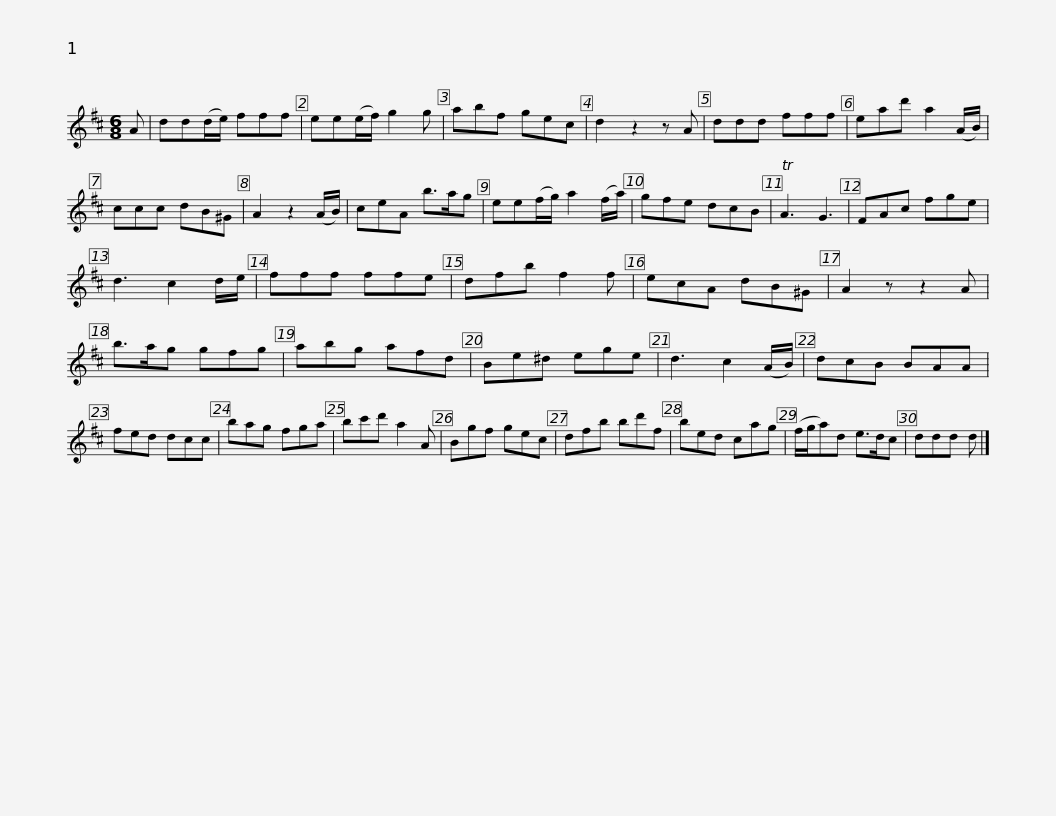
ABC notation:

X:1
L:1/8
M:6/8
I:linebreak $
K:D
V:1 treble
V:1
 A | dd(d/e/) fff | ee(e/f/) g2 g | abf gec | d2 z2 z A | %5
 ddd fff | ead' a2 (A/B/) |$ ccc dB^G | A2 z2 (A/B/) | ceA b>ag | %10
 ee(f/g/) a2 (f/a/) | gfe dcB | TA3 G3 | FAc fge | d3 c2 d/e/ |$ %15
 fff ffe | dfb f2 f | ecA dB^G | A2 z z2 A | b>ag gfg | %20
 abg afd | Be^d ege |$ d3 c2 (A/B/) | dcB BAA | fed dcc | %25
 bag fga | bc'd' a2 A | Bgf gec | dfb bd'f |$ bed cag | %30
 (f/g/a)d e>dc | ddd d |] %32
